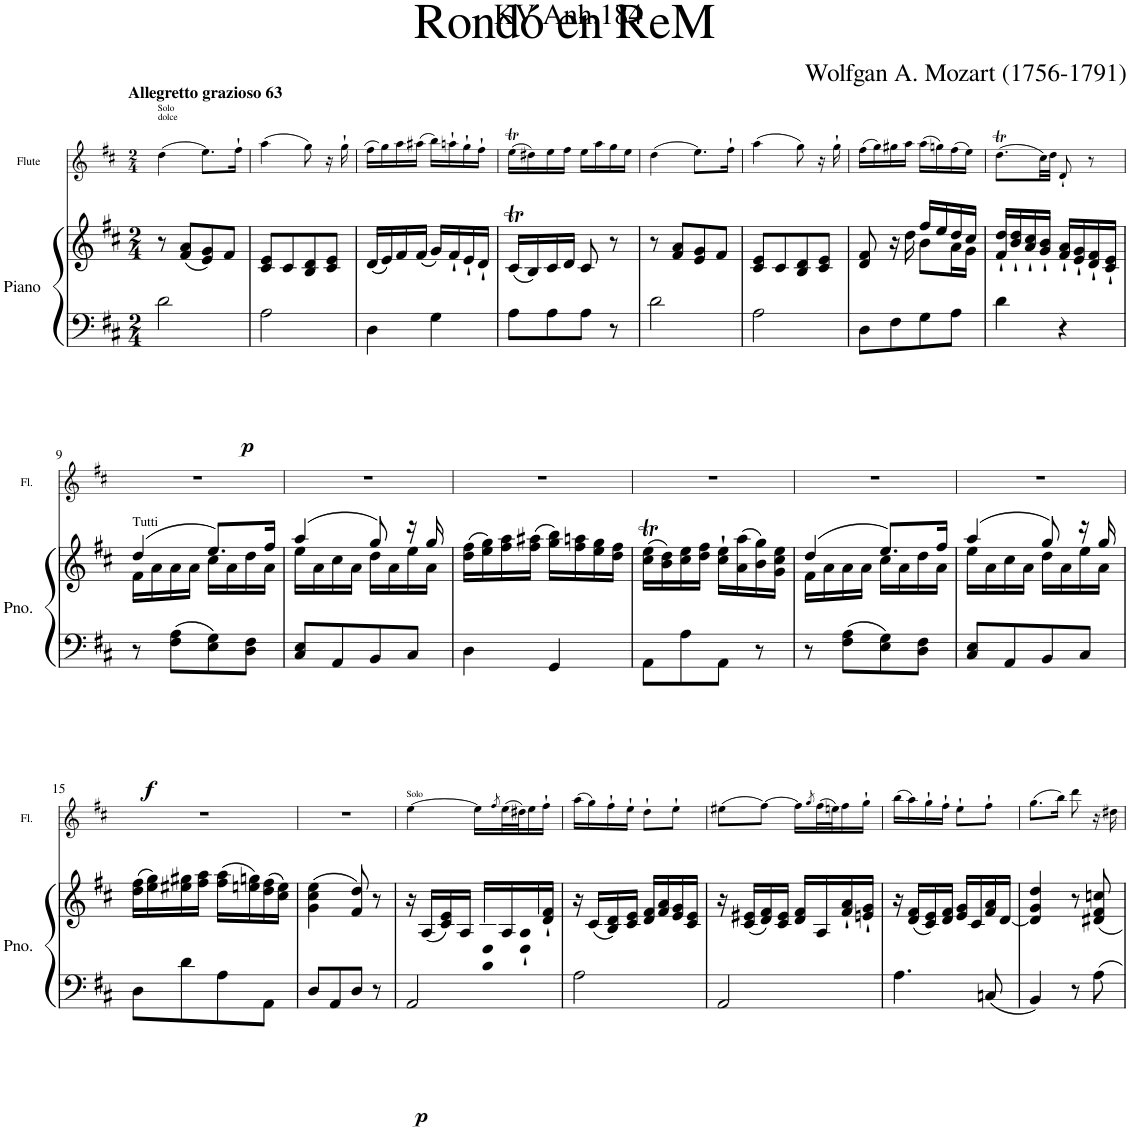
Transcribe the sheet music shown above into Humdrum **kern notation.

**kern	**kern	**dynam	**kern
*part2	*part2	*part2	*part1
*staff3	*staff2	*staff2/3	*staff1
*I"Piano	*	*	*I"Flute
*I'Pno.	*	*	*I'Fl.
*	*	*	*stria5
*clefF4	*clefG2	*	*clefG2
*k[f#c#]	*k[f#c#]	*	*k[f#c#]
*M2/4	*M2/4	*	*M2/4
=1	=1	=1	=1
!	!	!	!LO:TX:a:B:t=Allegretto grazioso 63
!	!	!	!LO:TX:a:t=dolce
!	!	!	!LO:TX:a:t=Solo
!	!	!LO:DY:b=2	!
2d\	8r	p	(4dd\
.	(8f#/ 8a/L	.	.
.	8e/ 8g/)	.	8.ee\L)
.	8f#/J	.	.
.	.	.	16ff#`\Jk
=2	=2	=2	=2
2A\	8c#/ 8e/L	.	(4aa\
.	8c#/	.	.
.	8B/ 8d/	.	8gg\)
.	8c#/ 8e/J	.	16r
.	.	.	16gg`\
=3	=3	=3	=3
4D\	(16d/LL	.	(16ff#\LL
.	16e/)	.	16gg\)
.	16f#/	.	16aa\
.	(16f#/JJ	.	(16aa#X\JJ
4G\	16g/LL)	.	16bb\LL)
.	16f#`/	.	16aan`\
.	16e`/	.	16gg`\
.	16d`/JJ	.	16ff#`\JJ
=4	=4	=4	=4
8A\L	(16c#t/LL	.	(16eeT\LL
.	16B/)	.	16dd#X\)
8A\	16c#/	.	16ee\
.	16d/JJ	.	16ff#\JJ
8A\J	8c#/	.	16ee\LL
.	.	.	16aa\
8r	8r	.	16gg\
.	.	.	16ee\JJ
=5	=5	=5	=5
2d\	8r	.	(4dd\
.	8f#/ 8a/L	.	.
.	8e/ 8g/	.	8.ee\L)
.	8f#/J	.	.
.	.	.	16ff#`\Jk
=6	=6	=6	=6
2A\	8c#/ 8e/L	.	(4aa\
.	8c#/	.	.
.	8B/ 8d/	.	8gg\)
.	8c#/ 8e/J	.	16r
.	.	.	16gg`\
=7	=7	=7	=7
*	*^	*	*
8D\L	8d/ 8f#/	4ryy	.	(16ff#\LL
.	.	.	.	16gg\)
8F#\	16r	.	.	16gg#X\
.	16dd\	.	.	16aa\JJ
8G\	16ff#/LL	8b\L	.	(16aa\LL
.	16ee/	.	.	16ggn\)
8A\J	16dd/	16a\L	.	(16ff#\
.	16cc#/JJ	16g\JJ	.	16ee\JJ)
*	*v	*v	*	*
=8	=8	=8	=8
4d\	16f#/` 16dd/`LL	.	(8.ddT\L
.	16b/` 16dd/`	.	.
.	16a/` 16cc#/`	.	.
.	16g/` 16b/`JJ	.	32cc#\LL)
.	.	.	32dd\JJJ
4r	16f#/` 16a/`LL	.	8d`/
.	16e/` 16g/`	.	.
.	16d/` 16f#/`	.	8r
.	16c#/` 16e/`JJ	.	.
!!LO:LB:g=z
=9	=9	=9	=9
*	*^	*	*
!	!LO:TX:a:t=Tutti	!	!	!
!	!	!	!LO:DY:b=2	!
8r	(4dd/	16f#\LL	f	2r
.	.	16a\	.	.
8F#\ 8A\L	.	16a\	.	.
.	.	16a\JJ	.	.
8E\ 8G\	8.ee/L)	16cc#\LL	.	.
.	.	16a\	.	.
8D\ 8F#\J	.	16dd\	.	.
.	16ff#/Jk	16a\JJ	.	.
=10	=10	=10	=10	=10
8C#/ 8E/L	(4aa/	16ee\LL	.	2r
.	.	16a\	.	.
8AA/	.	16cc#\	.	.
.	.	16a\JJ	.	.
8BB/	8gg/)	16dd\LL	.	.
.	.	16a\	.	.
8C#/J	16r	16ee\	.	.
.	16gg/	16a\JJ	.	.
*	*v	*v	*	*
=11	=11	=11	=11
4D\	(16dd\ 16ff#\LL	.	2r
.	16ee\ 16gg\)	.	.
.	16ff#\ 16aa\	.	.
.	(16ff#\ 16aa#X\JJ	.	.
4GG/	16gg\ 16bb\LL)	.	.
.	16ff#\ 16aan\	.	.
.	16ee\ 16gg\	.	.
.	16dd\ 16ff#\JJ	.	.
=12	=12	=12	=12
8AA\L	(16cc#\T 16ee\TLL	.	2r
.	16b\ 16dd\)	.	.
8A\	16cc#\ 16ee\	.	.
.	16dd\ 16ff#\JJ	.	.
8AA\J	16cc#\` 16ee\`LL	.	.
.	(16a\ 16aa\	.	.
8r	16b\ 16gg\)	.	.
.	16g\ 16cc#\ 16ee\JJ	.	.
=13	=13	=13	=13
*	*^	*	*
8r	(4dd/	16f#\LL	.	2r
.	.	16a\	.	.
8F#\ 8A\L	.	16a\	.	.
.	.	16a\JJ	.	.
8E\ 8G\	8.ee/L)	16cc#\LL	.	.
.	.	16a\	.	.
8D\ 8F#\J	.	16dd\	.	.
.	16ff#/Jk	16a\JJ	.	.
=14	=14	=14	=14	=14
8C#/ 8E/L	(4aa/	16ee\LL	.	2r
.	.	16a\	.	.
8AA/	.	16cc#\	.	.
.	.	16a\JJ	.	.
8BB/	8gg/)	16dd\LL	.	.
.	.	16a\	.	.
8C#/J	16r	16ee\	.	.
.	16gg/	16a\JJ	.	.
*	*v	*v	*	*
!!LO:LB:g=z
=15	=15	=15	=15
8D\L	(16dd\ 16ff#\LL	.	2r
.	16ee\ 16gg\)	.	.
8d\	16ee#X\ 16gg#X\	.	.
.	16ff#\ 16aa\JJ	.	.
8A\	(16ff#\ 16aa\LL	.	.
.	16een\ 16ggn\)	.	.
8AA\J	(16dd\ 16ff#\	.	.
.	16cc#\ 16ee\JJ)	.	.
=16	=16	=16	=16
8D/L	(4g\ 4cc#\ 4ee\	.	2r
8AA/	.	.	.
8D/J	8f#/ 8dd/)	.	.
8r	8r	.	.
=17	=17	=17	=17
!	!	!	!LO:TX:a:t=Solo
!	!	!LO:DY:b=2	!
2AA/	16r	p	[4ee\
.	(16A/LL	.	.
.	16c#/ 16e/)	.	.
.	16A/JJ	.	.
.	16c#/ 16e/LL	.	16ee\LL]
.	.	.	8qff#/
.	16A/	.	(32ee\L
.	.	.	32dd#X\J)
.	16e/` 16g/`	.	16ee\
.	16d/` 16f#/`JJ	.	16ff#`\JJ
=18	=18	=18	=18
2A\	16r	.	(16aa\LL
.	(16c#/LL	.	16gg\)
.	16B/ 16d/)	.	16ff#`\
.	16c#/ 16e/JJ	.	16ee`\JJ
.	16d/ 16f#/LL	.	8dd`\L
.	16f#/ 16a/	.	.
.	16e/ 16g/	.	8ee`\J
.	16c#/ 16e/JJ	.	.
=19	=19	=19	=19
2AA/	16r	.	(8ee#X\L
.	(16c#/ 16e#X/LL	.	.
.	16d/ 16f#/)	.	[8ff#\J)
.	16c#/ 16e#X/JJ	.	.
.	16d/ 16f#/LL	.	16ff#\LL]
.	.	.	8qgg/
.	16A/	.	(32ff#\L
.	.	.	32een\J)
.	16f#/` 16a/`	.	16ff#\
.	16en/` 16g/`JJ	.	16gg`\JJ
=20	=20	=20	=20
4.A\	16r	.	(16bb\LL
.	(16d/ 16f#/LL	.	16aa\)
.	16c#/ 16e/)	.	16gg`\
.	16d/ 16f#/JJ	.	16ff#`\JJ
.	16e/ 16g/LL	.	8ee`\L
.	16c#/	.	.
8Cn/	16f#/ 16a/	.	8ff#`\J
.	[16d/JJ	.	.
=21	=21	=21	=21
4BB/	4d/] 4g/ 4dd/	.	(8.gg\L
.	.	.	16bb\Jk)
8r	8r	.	8ddd\
8A\	8d#X/ 8f#/ 8ccn/	.	16r
.	.	.	16dd#X\
=	=	=	=
*-	*-	*-	*-
